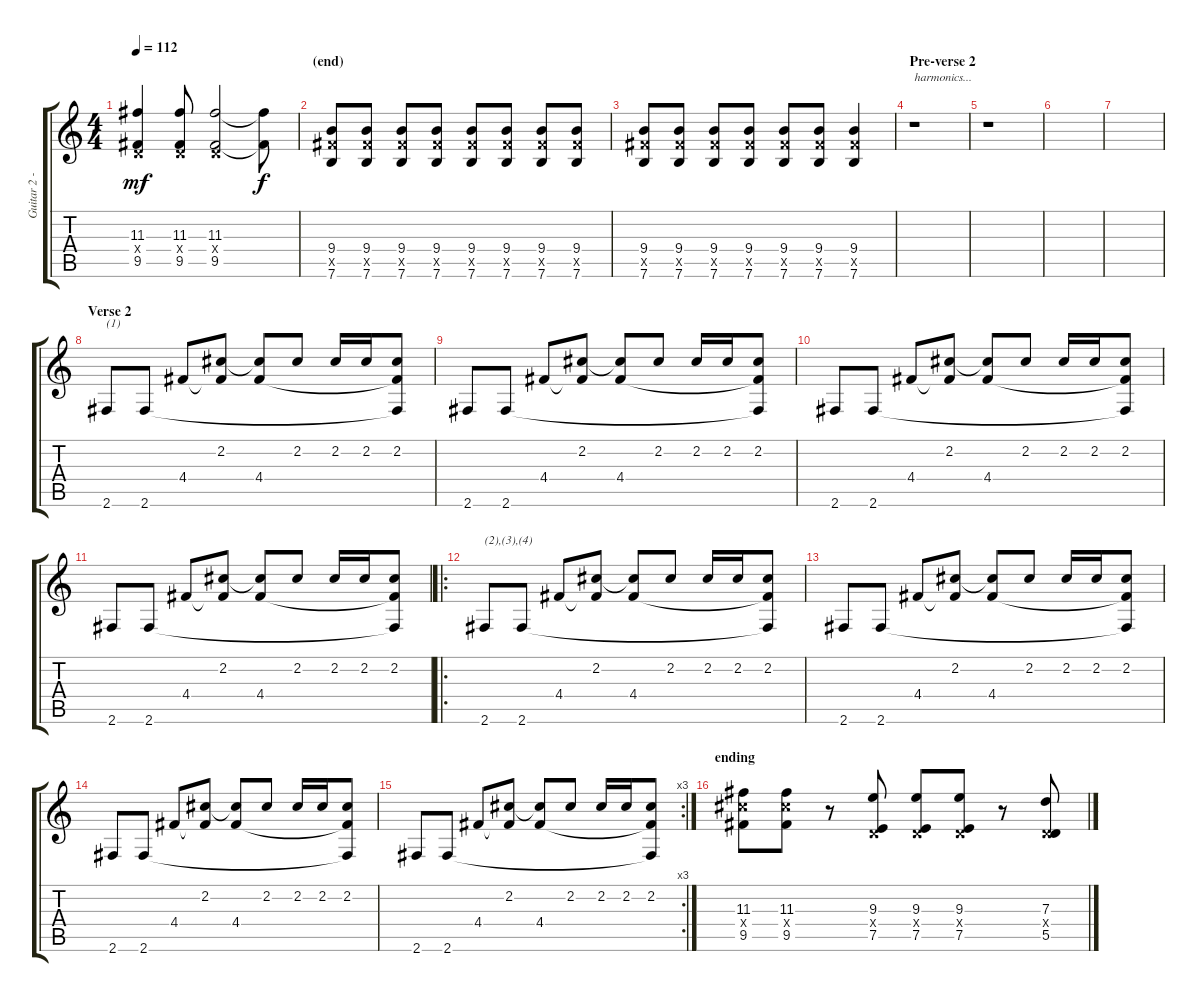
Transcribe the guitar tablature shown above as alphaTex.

\track ("Guitar 2 - right" "Guitar 2 -") {instrument overdrivenguitar}
\staff {score tabs}
\tuning (E4 B3 G3 D3 A2 E2) {hide}
\ts (4 4)
\tempo 112
\clef g2
\ks c
(11.3 0.4{x} 9.5).4{dy mf} (11.3 0.4{x} 9.5).8 (11.3 0.4{x} 9.5).2 (11.3{t} 9.5{t}).8{dy f} |
\section ("" "(end)")
(9.4 9.5{x} 7.6).8 (9.4 9.5{x} 7.6).8 (9.4 9.5{x} 7.6).8 (9.4 9.5{x} 7.6).8 (9.4 9.5{x} 7.6).8 (9.4 9.5{x} 7.6).8 (9.4 9.5{x} 7.6).8 (9.4 9.5{x} 7.6).8 |
(9.4 9.5{x} 7.6).8 (9.4 9.5{x} 7.6).8 (9.4 9.5{x} 7.6).8 (9.4 9.5{x} 7.6).8 (9.4 9.5{x} 7.6).8 (9.4 9.5{x} 7.6).8 (9.4 9.5{x} 7.6).4 |
\section ("" "Pre-verse 2")
r.1{txt "harmonics..."} |
r.1 |
|
|
\section ("" "Verse 2")
2.6.8{txt "(1)"} 2.6.8 4.4.8 (2.2 4.4{t}).8 (2.2{t} 4.4).8 2.2.8 2.2.16 2.2.16 (2.2 4.4{t} 2.6{t}).8 |
2.6.8 2.6.8 4.4.8 (2.2 4.4{t}).8 (2.2{t} 4.4).8 2.2.8 2.2.16 2.2.16 (2.2 4.4{t} 2.6{t}).8 |
2.6.8 2.6.8 4.4.8 (2.2 4.4{t}).8 (2.2{t} 4.4).8 2.2.8 2.2.16 2.2.16 (2.2 4.4{t} 2.6{t}).8 |
2.6.8 2.6.8 4.4.8 (2.2 4.4{t}).8 (2.2{t} 4.4).8 2.2.8 2.2.16 2.2.16 (2.2 4.4{t} 2.6{t}).8 |
\ro
2.6.8{txt "(2),(3),(4)"} 2.6.8 4.4.8 (2.2 4.4{t}).8 (2.2{t} 4.4).8 2.2.8 2.2.16 2.2.16 (2.2 4.4{t} 2.6{t}).8 |
2.6.8 2.6.8 4.4.8 (2.2 4.4{t}).8 (2.2{t} 4.4).8 2.2.8 2.2.16 2.2.16 (2.2 4.4{t} 2.6{t}).8 |
2.6.8 2.6.8 4.4.8 (2.2 4.4{t}).8 (2.2{t} 4.4).8 2.2.8 2.2.16 2.2.16 (2.2 4.4{t} 2.6{t}).8 |
\rc 3
2.6.8 2.6.8 4.4.8 (2.2 4.4{t}).8 (2.2{t} 4.4).8 2.2.8 2.2.16 2.2.16 (2.2 4.4{t} 2.6{t}).8 |
\section ("" "ending")
(11.3 11.4{x} 9.5).8 (11.3 11.4{x} 9.5).8 r.8 (9.3 0.4{x} 7.5).8 (9.3 0.4{x} 7.5).8 (9.3 0.4{x} 7.5).8 r.8 (7.3 0.4{x} 5.5).8
